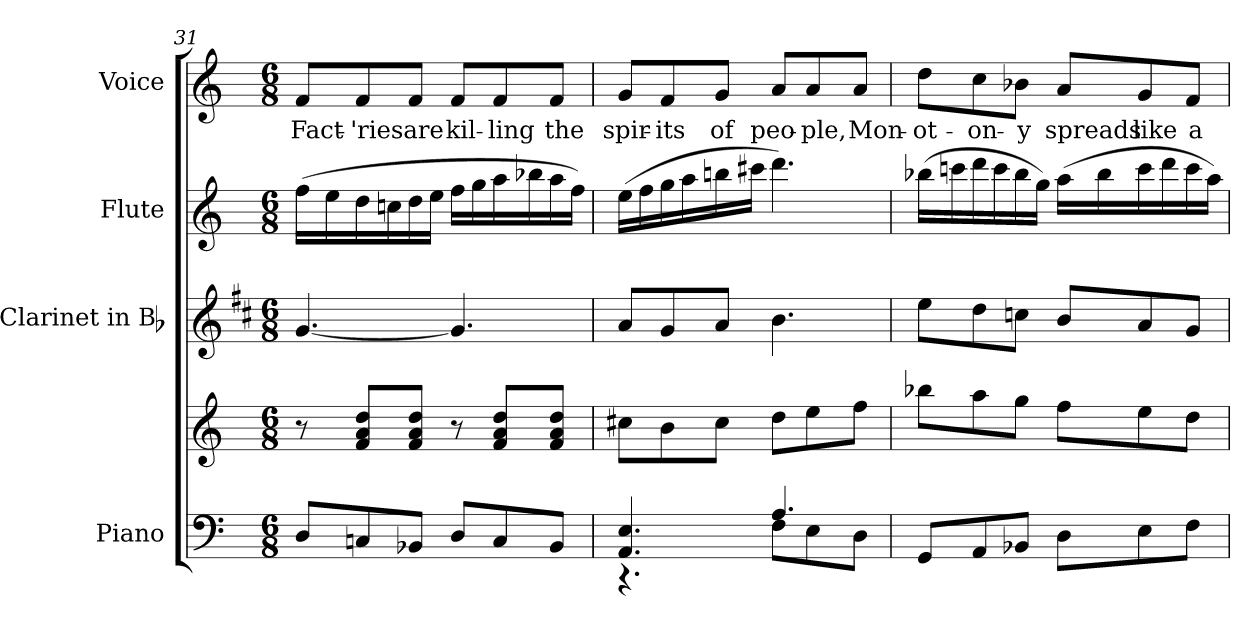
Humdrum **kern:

**kern	**kern	**kern	**kern	**kern	**text
*part4	*part4	*part3	*part2	*part1	*part1
*staff5	*staff4	*staff3	*staff2	*staff1	*staff1
*I"Piano	*	*I"Clarinet in Bb	*I"Flute	*I"Voice	*
*I'Pno.	*	*I'Cl.	*I'Fl.	*I'Voice	*
*clefF4	*clefG2	*clefG2	*clefG2	*clefG2	*
*	*	*ITrd1c2	*	*	*
*k[]	*k[]	*k[]	*k[]	*k[]	*
*C:	*C:	*C:	*C:	*C:	*
*M6/8	*M6/8	*M6/8	*M6/8	*M6/8	*
=31	=31	=31	=31	=31	=31
!	!	!	!	!	!LO:LY:b:color=#000000
8Di/L	8r	[4.fi/	(16ffi\LL	8fi/L	Fact-
.	.	.	16eei\	.	.
!	!	!	!	!	!LO:LY:b:color=#000000
8Cni/	8fi/ 8ai 8ddiL	.	16ddi\	8fi/	-'ries
.	.	.	16ccni\	.	.
!	!	!	!	!	!LO:LY:b:color=#000000
8BB-Xi/J	8fi/ 8ai 8ddiJ	.	16ddi\	8fi/J	are
.	.	.	16eei\JJ	.	.
!	!	!	!	!	!LO:LY:b:color=#000000
8Di/L	8r	4.fi/]	16ffi\LL	8fi/L	kil-
.	.	.	16ggi\	.	.
!	!	!	!	!	!LO:LY:b:color=#000000
8Ci/	8fi/ 8ai 8ddiL	.	16aai\	8fi/	-ling
.	.	.	16bb-Xi\	.	.
!	!	!	!	!	!LO:LY:b:color=#000000
8BB-i/J	8fi/ 8ai 8ddiJ	.	16aai\	8fi/J	the
.	.	.	16ffi\JJ)	.	.
=32	=32	=32	=32	=32	=32
*^	*	*	*	*	*
!	!	!	!	!	!	!LO:LY:b:color=#000000
4.AAi/ 4.Ei	4.r	8cc#Xi\L	8gi/L	(16eei\LL	8gi/L	spir-
.	.	.	.	16ffi\	.	.
!	!	!	!	!	!	!LO:LY:b:color=#000000
.	.	8bi\	8fi/	16ggi\	8fi/	-its
.	.	.	.	16aai\	.	.
!	!	!	!	!	!	!LO:LY:b:color=#000000
.	.	8cc#i\J	8gi/J	16bbni\	8gi/J	of
.	.	.	.	16ccc#Xi\JJ	.	.
!	!	!	!	!	!	!LO:LY:b:color=#000000
4.Ai/	8Fi\L	8ddi\L	4.ai\	4.dddi\)	8ai/L	peo-
!	!	!	!	!	!	!LO:LY:b:color=#000000
.	8Ei\	8eei\	.	.	8ai/	-ple,
!	!	!	!	!	!	!LO:LY:b:color=#000000
.	8Di\J	8ffi\J	.	.	8ai/J	Mon-
*v	*v	*	*	*	*	*
=33	=33	=33	=33	=33	=33
*^	*	*	*	*	*
!	!	!	!	!	!	!LO:LY:b:color=#000000
*v	*v	*	*	*	*	*
8GGi/L	8bb-Xi\L	8ddi\L	(16bb-Xi\LL	8ddi\L	-ot-
.	.	.	16cccni\	.	.
!	!	!	!	!	!LO:LY:b:color=#000000
8AAi/	8aai\	8cci\	16dddi\	8cci\	-on-
.	.	.	16ccci\	.	.
!	!	!	!	!	!LO:LY:b:color=#000000
8BB-Xi/J	8ggi\J	8b-Xi\J	16bb-i\	8b-Xi\J	-y
.	.	.	16ggi\JJ)	.	.
!	!	!	!	!	!LO:LY:b:color=#000000
8Di\L	8ffi\L	8ai/L	(16aai\LL	8ai/L	spreads
.	.	.	16bb-i\	.	.
!	!	!	!	!	!LO:LY:b:color=#000000
8Ei\	8eei\	8gi/	16ccci\	8gi/	like
.	.	.	16dddi\	.	.
!	!	!	!	!	!LO:LY:b:color=#000000
8Fi\J	8ddi\J	8fi/J	16ccci\	8fi/J	a
.	.	.	16aai\JJ)	.	.
=	=	=	=	=	=
*-	*-	*-	*-	*-	*-
